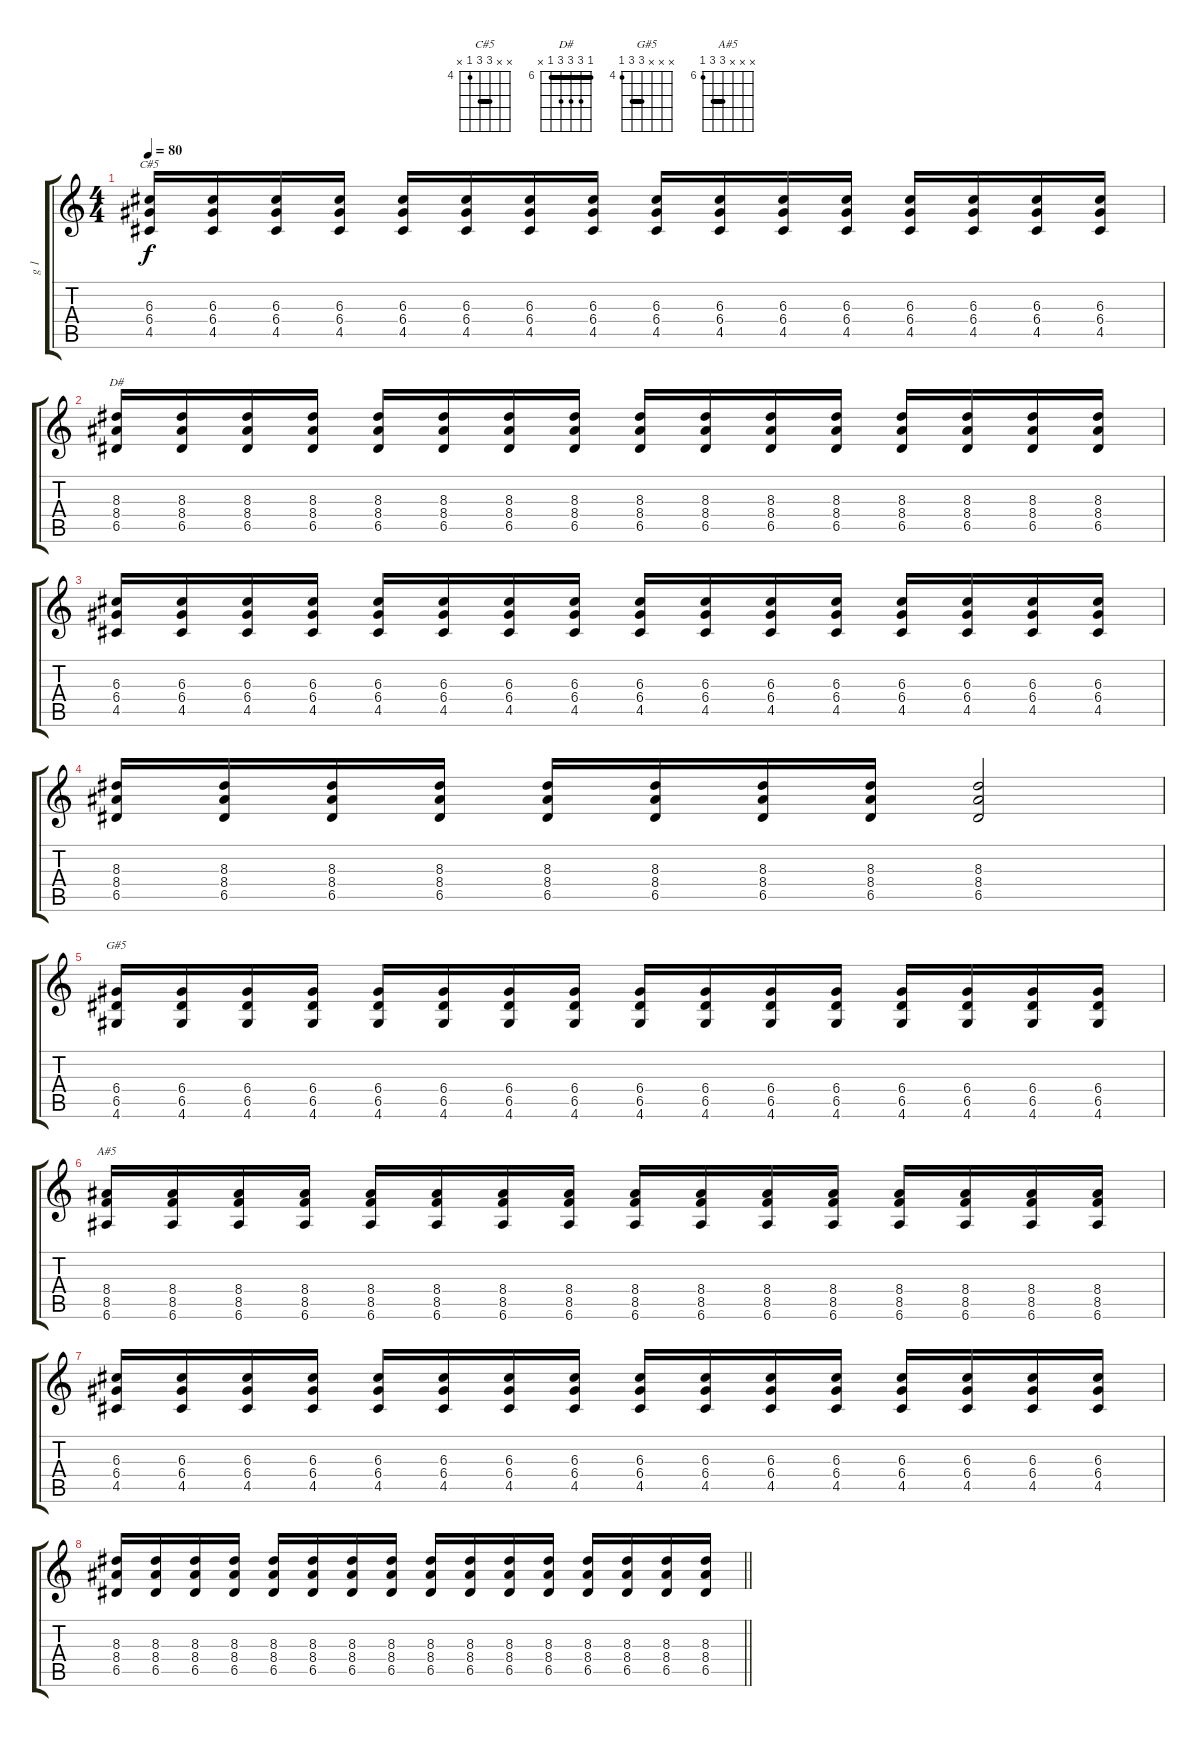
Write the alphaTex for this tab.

\track ("g 1" "g 1") {instrument overdrivenguitar}
\staff {score tabs}
\tuning (E4 B3 G3 D3 A2 E2) {hide}
\chord ("C#5" x x 6 6 4 x) {firstfret 4 barre 6}
\chord ("D#" 6 8 8 8 6 x) {firstfret 6 barre 6}
\chord ("G#5" x x x 6 6 4) {firstfret 4 barre 6}
\chord ("A#5" x x x 8 8 6) {firstfret 6 barre 8}
\ts (4 4)
\tempo 80
\clef g2
\ks c
(6.3 6.4 4.5).16{ch "C#5" dy f} (6.3 6.4 4.5).16 (6.3 6.4 4.5).16 (6.3 6.4 4.5).16 (6.3 6.4 4.5).16 (6.3 6.4 4.5).16 (6.3 6.4 4.5).16 (6.3 6.4 4.5).16 (6.3 6.4 4.5).16 (6.3 6.4 4.5).16 (6.3 6.4 4.5).16 (6.3 6.4 4.5).16 (6.3 6.4 4.5).16 (6.3 6.4 4.5).16 (6.3 6.4 4.5).16 (6.3 6.4 4.5).16 |
(8.3 8.4 6.5).16{ch "D#"} (8.3 8.4 6.5).16 (8.3 8.4 6.5).16 (8.3 8.4 6.5).16 (8.3 8.4 6.5).16 (8.3 8.4 6.5).16 (8.3 8.4 6.5).16 (8.3 8.4 6.5).16 (8.3 8.4 6.5).16 (8.3 8.4 6.5).16 (8.3 8.4 6.5).16 (8.3 8.4 6.5).16 (8.3 8.4 6.5).16 (8.3 8.4 6.5).16 (8.3 8.4 6.5).16 (8.3 8.4 6.5).16 |
(6.3 6.4 4.5).16 (6.3 6.4 4.5).16 (6.3 6.4 4.5).16 (6.3 6.4 4.5).16 (6.3 6.4 4.5).16 (6.3 6.4 4.5).16 (6.3 6.4 4.5).16 (6.3 6.4 4.5).16 (6.3 6.4 4.5).16 (6.3 6.4 4.5).16 (6.3 6.4 4.5).16 (6.3 6.4 4.5).16 (6.3 6.4 4.5).16 (6.3 6.4 4.5).16 (6.3 6.4 4.5).16 (6.3 6.4 4.5).16 |
(8.3 8.4 6.5).16 (8.3 8.4 6.5).16 (8.3 8.4 6.5).16 (8.3 8.4 6.5).16 (8.3 8.4 6.5).16 (8.3 8.4 6.5).16 (8.3 8.4 6.5).16 (8.3 8.4 6.5).16 (8.3 8.4 6.5).2 |
(6.4 6.5 4.6).16{ch "G#5"} (6.4 6.5 4.6).16 (6.4 6.5 4.6).16 (6.4 6.5 4.6).16 (6.4 6.5 4.6).16 (6.4 6.5 4.6).16 (6.4 6.5 4.6).16 (6.4 6.5 4.6).16 (6.4 6.5 4.6).16 (6.4 6.5 4.6).16 (6.4 6.5 4.6).16 (6.4 6.5 4.6).16 (6.4 6.5 4.6).16 (6.4 6.5 4.6).16 (6.4 6.5 4.6).16 (6.4 6.5 4.6).16 |
(8.4 8.5 6.6).16{ch "A#5"} (8.4 8.5 6.6).16 (8.4 8.5 6.6).16 (8.4 8.5 6.6).16 (8.4 8.5 6.6).16 (8.4 8.5 6.6).16 (8.4 8.5 6.6).16 (8.4 8.5 6.6).16 (8.4 8.5 6.6).16 (8.4 8.5 6.6).16 (8.4 8.5 6.6).16 (8.4 8.5 6.6).16 (8.4 8.5 6.6).16 (8.4 8.5 6.6).16 (8.4 8.5 6.6).16 (8.4 8.5 6.6).16 |
(6.3 6.4 4.5).16 (6.3 6.4 4.5).16 (6.3 6.4 4.5).16 (6.3 6.4 4.5).16 (6.3 6.4 4.5).16 (6.3 6.4 4.5).16 (6.3 6.4 4.5).16 (6.3 6.4 4.5).16 (6.3 6.4 4.5).16 (6.3 6.4 4.5).16 (6.3 6.4 4.5).16 (6.3 6.4 4.5).16 (6.3 6.4 4.5).16 (6.3 6.4 4.5).16 (6.3 6.4 4.5).16 (6.3 6.4 4.5).16 |
\barLineRight lightlight
(8.3 8.4 6.5).16 (8.3 8.4 6.5).16 (8.3 8.4 6.5).16 (8.3 8.4 6.5).16 (8.3 8.4 6.5).16 (8.3 8.4 6.5).16 (8.3 8.4 6.5).16 (8.3 8.4 6.5).16 (8.3 8.4 6.5).16 (8.3 8.4 6.5).16 (8.3 8.4 6.5).16 (8.3 8.4 6.5).16 (8.3 8.4 6.5).16 (8.3 8.4 6.5).16 (8.3 8.4 6.5).16 (8.3 8.4 6.5).16
